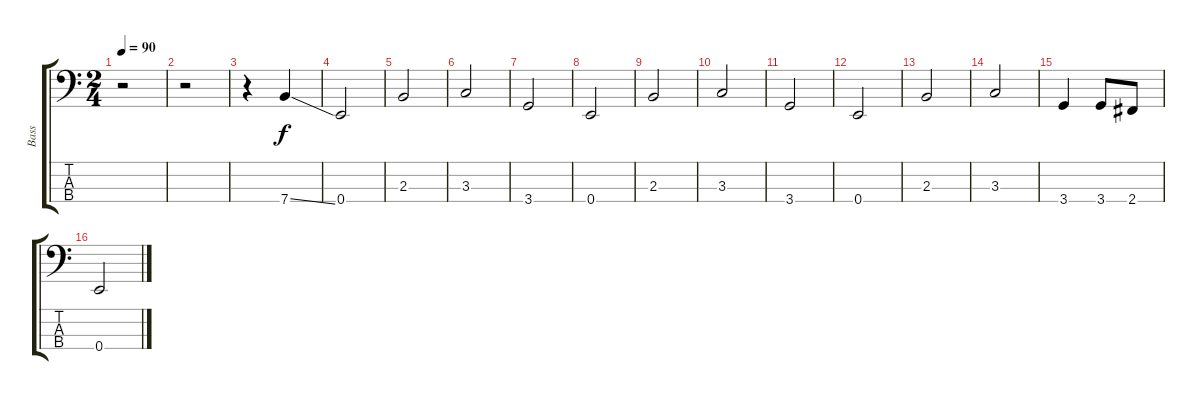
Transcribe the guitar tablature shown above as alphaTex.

\track ("Bass" "Bass") {instrument electricbassfinger}
\staff {score tabs}
\tuning (G2 D2 A1 E1) {hide}
\ts (2 4)
\tempo 90
\clef f4
\ks c
r.2{dy f} |
r.2 |
r.4 7.4{ss}.4 |
0.4.2 |
2.3.2 |
3.3.2 |
3.4.2 |
0.4.2 |
2.3.2 |
3.3.2 |
3.4.2 |
0.4.2 |
2.3.2 |
3.3.2 |
3.4.4 3.4.8 2.4.8 |
0.4.2
